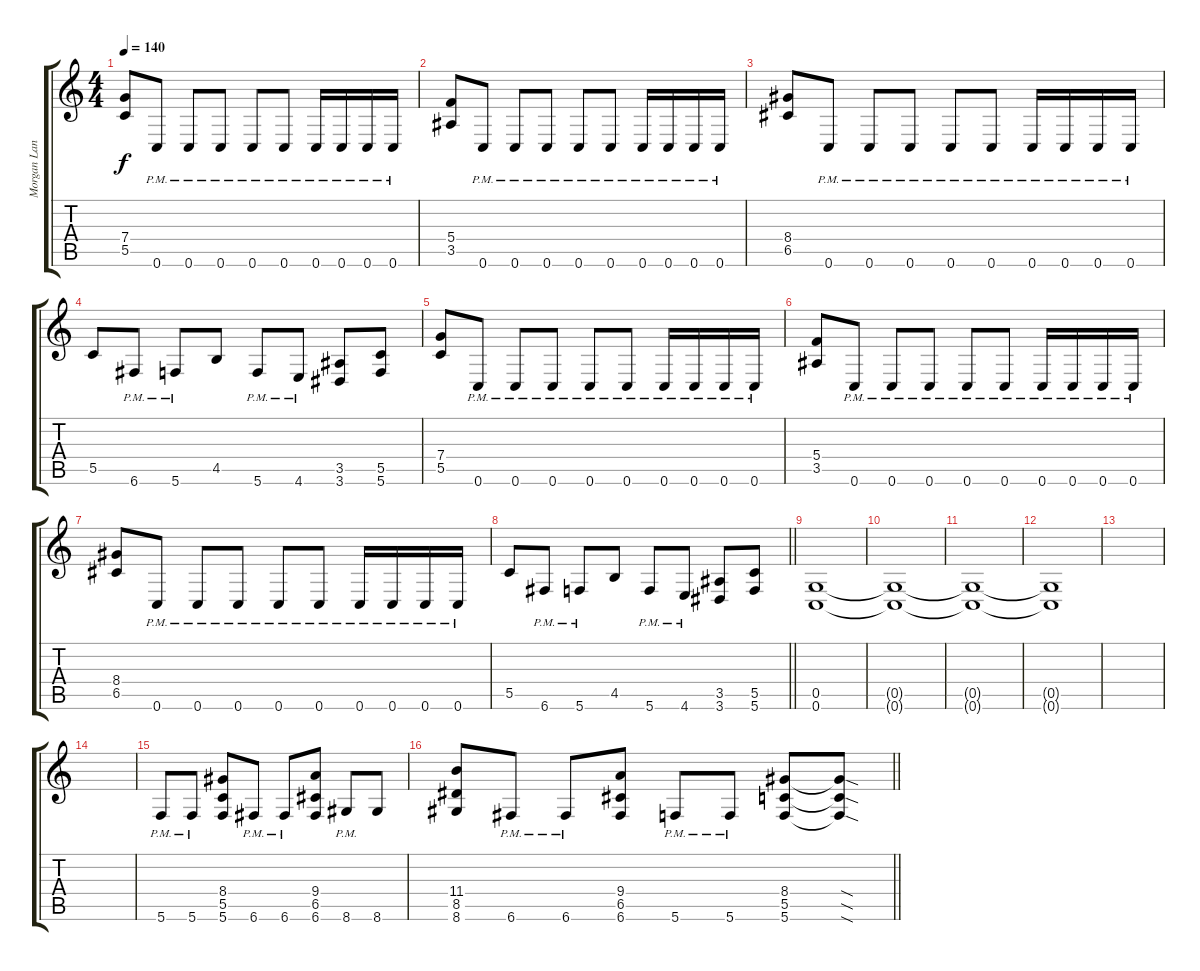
\track ("Morgan Lander" "Morgan Lan") {instrument distortionguitar}
\staff {score tabs}
\tuning (D4 A3 F3 C3 G2 C2) {hide}
\ts (4 4)
\tempo 140
\clef g2
\ks c
(7.4 5.5).8{dy f} 0.6{pm}.8 0.6{pm}.8 0.6{pm}.8 0.6{pm}.8 0.6{pm}.8 0.6{pm}.16 0.6{pm}.16 0.6{pm}.16 0.6{pm}.16 |
(5.4 3.5).8 0.6{pm}.8 0.6{pm}.8 0.6{pm}.8 0.6{pm}.8 0.6{pm}.8 0.6{pm}.16 0.6{pm}.16 0.6{pm}.16 0.6{pm}.16 |
(8.4 6.5).8 0.6{pm}.8 0.6{pm}.8 0.6{pm}.8 0.6{pm}.8 0.6{pm}.8 0.6{pm}.16 0.6{pm}.16 0.6{pm}.16 0.6{pm}.16 |
5.5.8 6.6{pm}.8 5.6{pm}.8 4.5.8 5.6{pm}.8 4.6{pm}.8 (3.5 3.6).8 (5.5 5.6).8 |
(7.4 5.5).8 0.6{pm}.8 0.6{pm}.8 0.6{pm}.8 0.6{pm}.8 0.6{pm}.8 0.6{pm}.16 0.6{pm}.16 0.6{pm}.16 0.6{pm}.16 |
(5.4 3.5).8 0.6{pm}.8 0.6{pm}.8 0.6{pm}.8 0.6{pm}.8 0.6{pm}.8 0.6{pm}.16 0.6{pm}.16 0.6{pm}.16 0.6{pm}.16 |
(8.4 6.5).8 0.6{pm}.8 0.6{pm}.8 0.6{pm}.8 0.6{pm}.8 0.6{pm}.8 0.6{pm}.16 0.6{pm}.16 0.6{pm}.16 0.6{pm}.16 |
\barLineRight lightlight
5.5.8 6.6{pm}.8 5.6{pm}.8 4.5.8 5.6{pm}.8 4.6{pm}.8 (3.5 3.6).8 (5.5 5.6).8 |
(0.5 0.6).1 |
(0.5{t} 0.6{t}).1{volume 4} |
(0.5{t} 0.6{t}).1 |
(0.5{t} 0.6{t}).1 |
|
|
5.6{pm}.8{volume 16} 5.6{pm}.8 (8.4 5.5 5.6).8 6.6{pm}.8 6.6{pm}.8 (9.4 6.5 6.6).8 8.6{pm}.8 8.6.8 |
\barLineRight lightlight
(11.4 8.5 8.6).8 6.6{pm}.8 6.6{pm}.8 (9.4 6.5 6.6).8 5.6{pm}.8 5.6{pm}.8 (8.4 5.5 5.6).8 (8.4{sod t} 5.5{sod t} 5.6{sod t}).8
